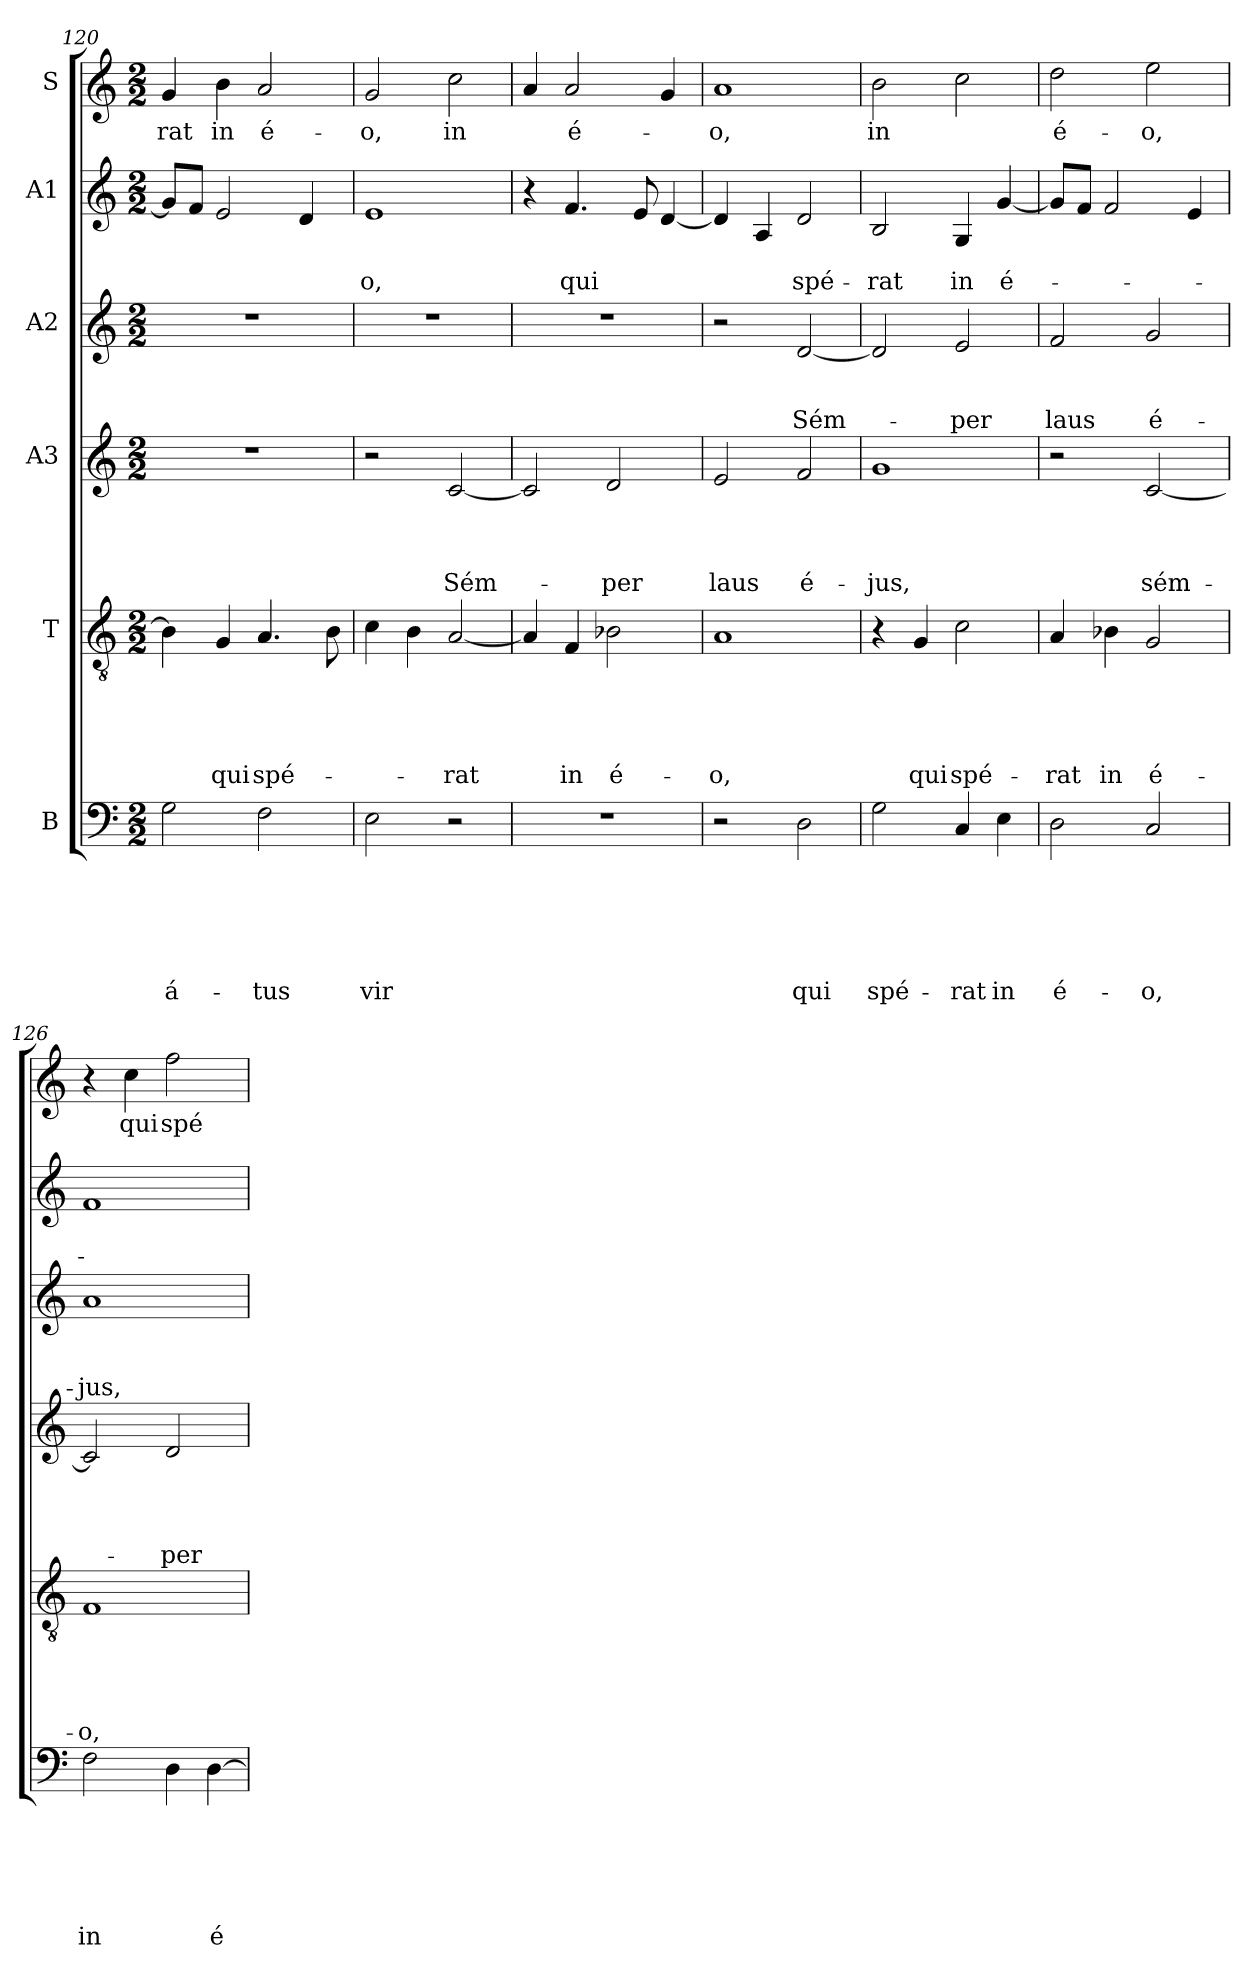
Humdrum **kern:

**kern	**text	**text	**text	**text	**text	**text	**kern	**text	**text	**text	**text	**text	**kern	**text	**text	**text	**text	**kern	**text	**text	**text	**kern	**text	**text	**kern	**text
*part6	*part6	*part6	*part6	*part6	*part6	*part6	*part5	*part5	*part5	*part5	*part5	*part5	*part4	*part4	*part4	*part4	*part4	*part3	*part3	*part3	*part3	*part2	*part2	*part2	*part1	*part1
*staff6	*staff6	*staff6	*staff6	*staff6	*staff6	*staff6	*staff5	*staff5	*staff5	*staff5	*staff5	*staff5	*staff4	*staff4	*staff4	*staff4	*staff4	*staff3	*staff3	*staff3	*staff3	*staff2	*staff2	*staff2	*staff1	*staff1
*I"B	*	*	*	*	*	*	*I"T	*	*	*	*	*	*I"A3	*	*	*	*	*I"A2	*	*	*	*I"A1	*	*	*I"S	*
*clefF4	*	*	*	*	*	*	*clefGv2	*	*	*	*	*	*clefG2	*	*	*	*	*clefG2	*	*	*	*clefG2	*	*	*clefG2	*
*k[]	*	*	*	*	*	*	*k[]	*	*	*	*	*	*k[]	*	*	*	*	*k[]	*	*	*	*k[]	*	*	*k[]	*
*C:	*	*	*	*	*	*	*C:	*	*	*	*	*	*C:	*	*	*	*	*C:	*	*	*	*C:	*	*	*C:	*
*M2/2	*	*	*	*	*	*	*M2/2	*	*	*	*	*	*M2/2	*	*	*	*	*M2/2	*	*	*	*M2/2	*	*	*M2/2	*
=120	=120	=120	=120	=120	=120	=120	=120	=120	=120	=120	=120	=120	=120	=120	=120	=120	=120	=120	=120	=120	=120	=120	=120	=120	=120	=120
!	!	!	!	!	!	!LO:LY:b	!	!	!	!	!	!	!	!	!	!	!	!	!	!	!	!	!	!	!	!LO:LY:b
2G\	.	.	.	.	.	-á-	4B\]	.	.	.	.	.	1r	.	.	.	.	1r	.	.	.	8g/L]	.	.	4g/	-rat
.	.	.	.	.	.	.	.	.	.	.	.	.	.	.	.	.	.	.	.	.	.	8f/J	.	.	.	.
!	!	!	!	!	!	!	!	!	!	!	!	!LO:LY:b	!	!	!	!	!	!	!	!	!	!	!	!	!	!LO:LY:b
.	.	.	.	.	.	.	4G/	.	.	.	.	qui	.	.	.	.	.	.	.	.	.	2e/	.	.	4b\	in
!	!	!	!	!	!	!LO:LY:b	!	!	!	!	!	!LO:LY:b	!	!	!	!	!	!	!	!	!	!	!	!	!	!LO:LY:b
2F\	.	.	.	.	.	-tus	4.A/	.	.	.	.	spé-	.	.	.	.	.	.	.	.	.	.	.	.	2a/	é-
.	.	.	.	.	.	.	.	.	.	.	.	.	.	.	.	.	.	.	.	.	.	4d/	.	.	.	.
.	.	.	.	.	.	.	8B\	.	.	.	.	.	.	.	.	.	.	.	.	.	.	.	.	.	.	.
=121	=121	=121	=121	=121	=121	=121	=121	=121	=121	=121	=121	=121	=121	=121	=121	=121	=121	=121	=121	=121	=121	=121	=121	=121	=121	=121
!	!	!	!	!	!	!LO:LY:b	!	!	!	!	!	!	!	!	!	!	!	!	!	!	!	!	!	!LO:LY:b	!	!LO:LY:b
2E\	.	.	.	.	.	vir	4c\	.	.	.	.	.	2r	.	.	.	.	1r	.	.	.	1e	.	-o,	2g/	-o,
.	.	.	.	.	.	.	4B\	.	.	.	.	.	.	.	.	.	.	.	.	.	.	.	.	.	.	.
!	!	!	!	!	!	!	!	!	!	!	!	!LO:LY:b	!	!	!	!	!LO:LY:b	!	!	!	!	!	!	!	!	!LO:LY:b
2r	.	.	.	.	.	.	[2A/	.	.	.	.	-rat	[2c/	.	.	.	Sém-	.	.	.	.	.	.	.	2cc\	in
=122	=122	=122	=122	=122	=122	=122	=122	=122	=122	=122	=122	=122	=122	=122	=122	=122	=122	=122	=122	=122	=122	=122	=122	=122	=122	=122
1r	.	.	.	.	.	.	4A/]	.	.	.	.	.	2c/]	.	.	.	.	1r	.	.	.	4r	.	.	4a/	.
!	!	!	!	!	!	!	!	!	!	!	!	!LO:LY:b	!	!	!	!	!	!	!	!	!	!	!	!LO:LY:b	!	!LO:LY:b
.	.	.	.	.	.	.	4F/	.	.	.	.	in	.	.	.	.	.	.	.	.	.	4.f/	.	qui	2a/	é-
!	!	!	!	!	!	!	!	!	!	!	!	!LO:LY:b	!	!	!	!	!LO:LY:b	!	!	!	!	!	!	!	!	!
.	.	.	.	.	.	.	2B-i\	.	.	.	.	é-	2d/	.	.	.	-per	.	.	.	.	.	.	.	.	.
.	.	.	.	.	.	.	.	.	.	.	.	.	.	.	.	.	.	.	.	.	.	8e/	.	.	.	.
.	.	.	.	.	.	.	.	.	.	.	.	.	.	.	.	.	.	.	.	.	.	[4d/	.	.	4g/	.
!!LO:PB:g=z
=123	=123	=123	=123	=123	=123	=123	=123	=123	=123	=123	=123	=123	=123	=123	=123	=123	=123	=123	=123	=123	=123	=123	=123	=123	=123	=123
!	!	!	!	!	!	!	!	!	!	!	!	!LO:LY:b	!	!	!	!	!LO:LY:b	!	!	!	!	!	!	!	!	!LO:LY:b
2r	.	.	.	.	.	.	1A	.	.	.	.	-o,	2e/	.	.	.	laus	2r	.	.	.	4d/]	.	.	1a	-o,
.	.	.	.	.	.	.	.	.	.	.	.	.	.	.	.	.	.	.	.	.	.	4A/	.	.	.	.
!	!	!	!	!	!	!LO:LY:b	!	!	!	!	!	!	!	!	!	!	!LO:LY:b	!	!	!	!LO:LY:b	!	!	!LO:LY:b	!	!
2D\	.	.	.	.	.	qui	.	.	.	.	.	.	2f/	.	.	.	é-	[2d/	.	.	Sém-	2d/	.	spé-	.	.
=124	=124	=124	=124	=124	=124	=124	=124	=124	=124	=124	=124	=124	=124	=124	=124	=124	=124	=124	=124	=124	=124	=124	=124	=124	=124	=124
!	!	!	!	!	!	!LO:LY:b	!	!	!	!	!	!	!	!	!	!	!LO:LY:b	!	!	!	!	!	!	!LO:LY:b	!	!LO:LY:b
2G\	.	.	.	.	.	spé-	4r	.	.	.	.	.	1g	.	.	.	-jus,	2d/]	.	.	.	2B/	.	-rat	2b\	in
!	!	!	!	!	!	!	!	!	!	!	!	!LO:LY:b	!	!	!	!	!	!	!	!	!	!	!	!	!	!
.	.	.	.	.	.	.	4G/	.	.	.	.	qui	.	.	.	.	.	.	.	.	.	.	.	.	.	.
!	!	!	!	!	!	!LO:LY:b	!	!	!	!	!	!LO:LY:b	!	!	!	!	!	!	!	!	!LO:LY:b	!	!	!LO:LY:b	!	!
4C/	.	.	.	.	.	-rat	2c\	.	.	.	.	spé-	.	.	.	.	.	2e/	.	.	-per	4G/	.	in	2cc\	.
!	!	!	!	!	!	!LO:LY:b	!	!	!	!	!	!	!	!	!	!	!	!	!	!	!	!	!	!LO:LY:b	!	!
4E\	.	.	.	.	.	in	.	.	.	.	.	.	.	.	.	.	.	.	.	.	.	[4g/	.	é-	.	.
=125	=125	=125	=125	=125	=125	=125	=125	=125	=125	=125	=125	=125	=125	=125	=125	=125	=125	=125	=125	=125	=125	=125	=125	=125	=125	=125
!	!	!	!	!	!	!LO:LY:b	!	!	!	!	!	!LO:LY:b	!	!	!	!	!	!	!	!	!LO:LY:b	!	!	!	!	!LO:LY:b
2D\	.	.	.	.	.	é-	4A/	.	.	.	.	-rat	2r	.	.	.	.	2f/	.	.	laus	8g/L]	.	.	2dd\	é-
.	.	.	.	.	.	.	.	.	.	.	.	.	.	.	.	.	.	.	.	.	.	8f/J	.	.	.	.
!	!	!	!	!	!	!	!	!	!	!	!	!LO:LY:b	!	!	!	!	!	!	!	!	!	!	!	!	!	!
.	.	.	.	.	.	.	4B-i\	.	.	.	.	in	.	.	.	.	.	.	.	.	.	2f/	.	.	.	.
!	!	!	!	!	!	!LO:LY:b	!	!	!	!	!	!LO:LY:b	!	!	!	!	!LO:LY:b	!	!	!	!LO:LY:b	!	!	!	!	!LO:LY:b
2C/	.	.	.	.	.	-o,	2G/	.	.	.	.	é-	[2c/	.	.	.	sém-	2g/	.	.	é-	.	.	.	2ee\	-o,
.	.	.	.	.	.	.	.	.	.	.	.	.	.	.	.	.	.	.	.	.	.	4e/	.	.	.	.
=126	=126	=126	=126	=126	=126	=126	=126	=126	=126	=126	=126	=126	=126	=126	=126	=126	=126	=126	=126	=126	=126	=126	=126	=126	=126	=126
!	!	!	!	!	!	!LO:LY:b	!	!	!	!	!	!LO:LY:b	!	!	!	!	!	!	!	!	!LO:LY:b	!	!	!	!	!
2F\	.	.	.	.	.	in	1F	.	.	.	.	-o,	2c/]	.	.	.	.	1a	.	.	-jus,	1f	.	.	4r	.
!	!	!	!	!	!	!	!	!	!	!	!	!	!	!	!	!	!	!	!	!	!	!	!	!	!	!LO:LY:b
.	.	.	.	.	.	.	.	.	.	.	.	.	.	.	.	.	.	.	.	.	.	.	.	.	4cc\	qui
!	!	!	!	!	!	!	!	!	!	!	!	!	!	!	!	!	!LO:LY:b	!	!	!	!	!	!	!	!	!LO:LY:b
4D\	.	.	.	.	.	.	.	.	.	.	.	.	2d/	.	.	.	-per	.	.	.	.	.	.	.	2ff\	spé-
!	!	!	!	!	!	!LO:LY:b	!	!	!	!	!	!	!	!	!	!	!	!	!	!	!	!	!	!	!	!
[4D\	.	.	.	.	.	é-	.	.	.	.	.	.	.	.	.	.	.	.	.	.	.	.	.	.	.	.
=	=	=	=	=	=	=	=	=	=	=	=	=	=	=	=	=	=	=	=	=	=	=	=	=	=	=
*-	*-	*-	*-	*-	*-	*-	*-	*-	*-	*-	*-	*-	*-	*-	*-	*-	*-	*-	*-	*-	*-	*-	*-	*-	*-	*-
